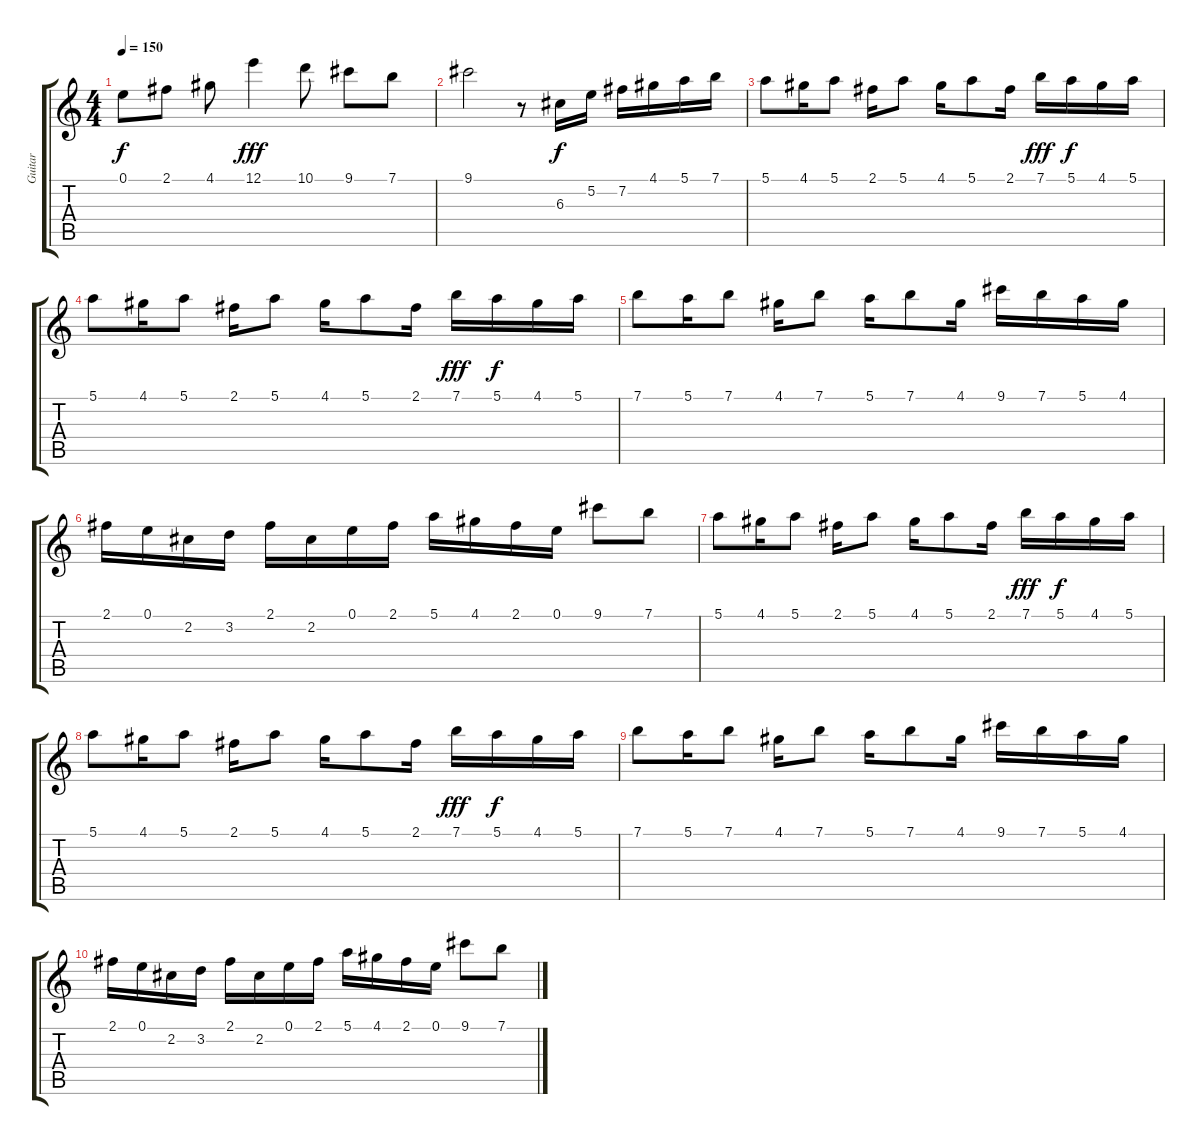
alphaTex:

\track ("Guitar" "Guitar") {instrument overdrivenguitar}
\staff {score tabs}
\tuning (E4 B3 G3 D3 A2 E2) {hide}
\ts (4 4)
\tempo 150
\clef g2
\ks c
0.1.8{dy f} 2.1.8 4.1.8 12.1.4{dy fff} 10.1.8 9.1.8 7.1.8 |
9.1.2 r.8 6.3.16{dy f} 5.2.16 7.2.16 4.1.16 5.1.16 7.1.16 |
5.1.8 4.1.16 5.1.8 2.1.16 5.1.8 4.1.16 5.1.8 2.1.16 7.1.16{dy fff} 5.1.16{dy f} 4.1.16 5.1.16 |
5.1.8 4.1.16 5.1.8 2.1.16 5.1.8 4.1.16 5.1.8 2.1.16 7.1.16{dy fff} 5.1.16{dy f} 4.1.16 5.1.16 |
7.1.8 5.1.16 7.1.8 4.1.16 7.1.8 5.1.16 7.1.8 4.1.16 9.1.16 7.1.16 5.1.16 4.1.16 |
2.1.16 0.1.16 2.2.16 3.2.16 2.1.16 2.2.16 0.1.16 2.1.16 5.1.16 4.1.16 2.1.16 0.1.16 9.1.8 7.1.8 |
5.1.8 4.1.16 5.1.8 2.1.16 5.1.8 4.1.16 5.1.8 2.1.16 7.1.16{dy fff} 5.1.16{dy f} 4.1.16 5.1.16 |
5.1.8 4.1.16 5.1.8 2.1.16 5.1.8 4.1.16 5.1.8 2.1.16 7.1.16{dy fff} 5.1.16{dy f} 4.1.16 5.1.16 |
7.1.8 5.1.16 7.1.8 4.1.16 7.1.8 5.1.16 7.1.8 4.1.16 9.1.16 7.1.16 5.1.16 4.1.16 |
2.1.16 0.1.16 2.2.16 3.2.16 2.1.16 2.2.16 0.1.16 2.1.16 5.1.16 4.1.16 2.1.16 0.1.16 9.1.8 7.1.8
